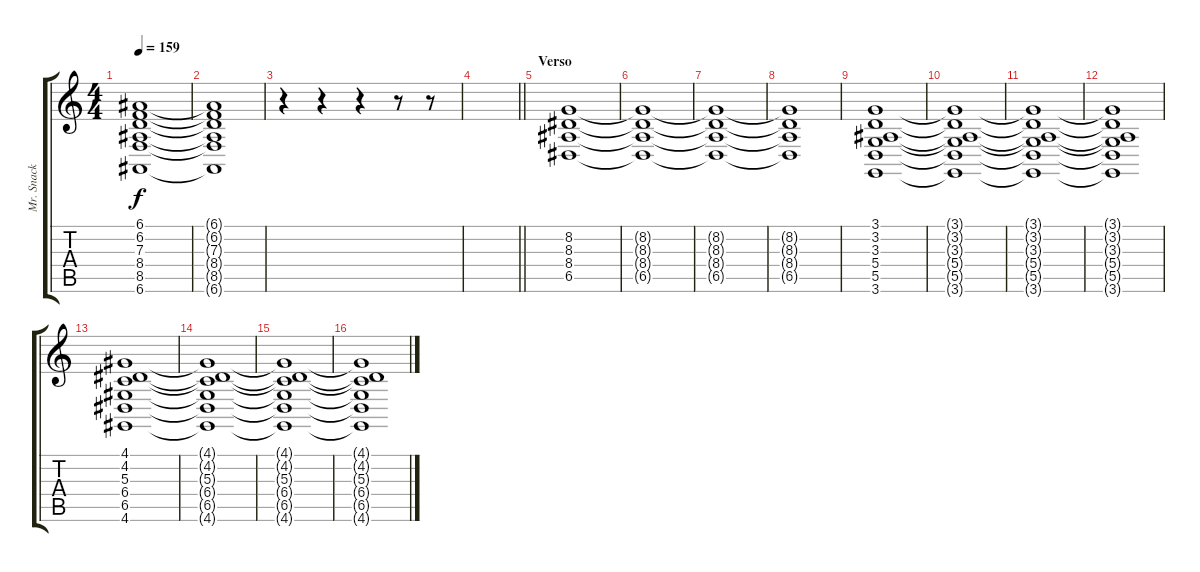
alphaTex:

\track ("Mr. Snack" "Mr. Snack") {instrument fx1rain}
\staff {score tabs}
\tuning (E4 B3 G3 D3 A2 E2) {hide}
\ts (4 4)
\tempo 159
\clef g2
\ks c
(6.1 6.2 7.3 8.4 8.5 6.6).1{dy f} |
(6.1{t} 6.2{t} 7.3{t} 8.4{t} 8.5{t} 6.6{t}).1 |
r.4 r.4 r.4 r.8 r.8 |
\barLineRight lightlight
|
\section ("" "Verso")
(8.2 8.3 8.4 6.5).1{volume 6 instrument stringensemble1} |
(8.2{t} 8.3{t} 8.4{t} 6.5{t}).1 |
(8.2{t} 8.3{t} 8.4{t} 6.5{t}).1 |
(8.2{t} 8.3{t} 8.4{t} 6.5{t}).1 |
(3.1 3.2 3.3 5.4 5.5 3.6).1 |
(3.1{t} 3.2{t} 3.3{t} 5.4{t} 5.5{t} 3.6{t}).1 |
(3.1{t} 3.2{t} 3.3{t} 5.4{t} 5.5{t} 3.6{t}).1 |
(3.1{t} 3.2{t} 3.3{t} 5.4{t} 5.5{t} 3.6{t}).1 |
(4.1 4.2 5.3 6.4 6.5 4.6).1 |
(4.1{t} 4.2{t} 5.3{t} 6.4{t} 6.5{t} 4.6{t}).1 |
(4.1{t} 4.2{t} 5.3{t} 6.4{t} 6.5{t} 4.6{t}).1 |
(4.1{t} 4.2{t} 5.3{t} 6.4{t} 6.5{t} 4.6{t}).1
